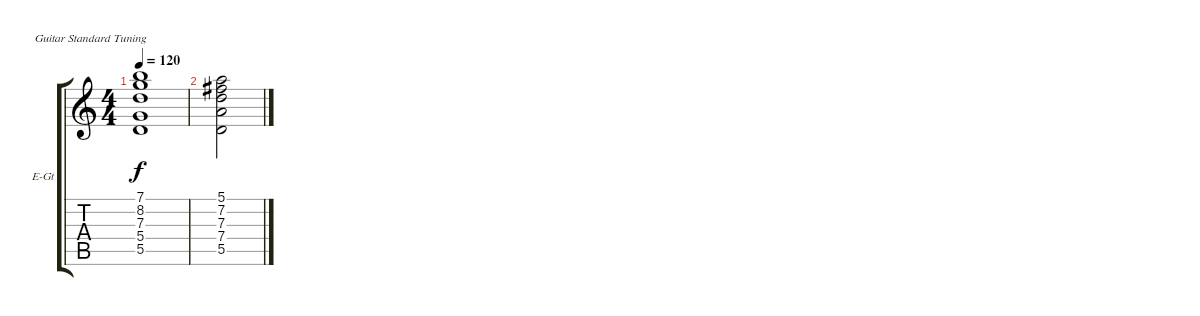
\defaultSystemsLayout 4
\bracketExtendMode groupsimilarinstruments
\firstSystemTrackNameOrientation horizontal
\otherSystemsTrackNameOrientation horizontal
\track ("Electric Guitar (Clean)" "E-Gt") {instrument electricguitarclean}
\staff {score tabs}
\tuning (E4 B3 G3 D3 A2 E2)
\ts (4 4)
\tempo 120
\clef g2
\scale
0.25
\ks c
(5.5 5.4 7.3 8.2 7.1).1{dy f} |
\scale
0.25 (5.5 7.4 7.3 7.2 5.1).2 |
\scale
0.25 |
\scale
0.25 |
\scale
0.25 |
\scale
0.25 |
\scale
0.25 |
\scale
0.25 |
\scale
0.25 |
\scale
0.25 |
\scale
0.25 |
\scale
0.25 |
\scale
0.25 |
\scale
0.25 |
\scale
0.25 |
\scale
0.25
